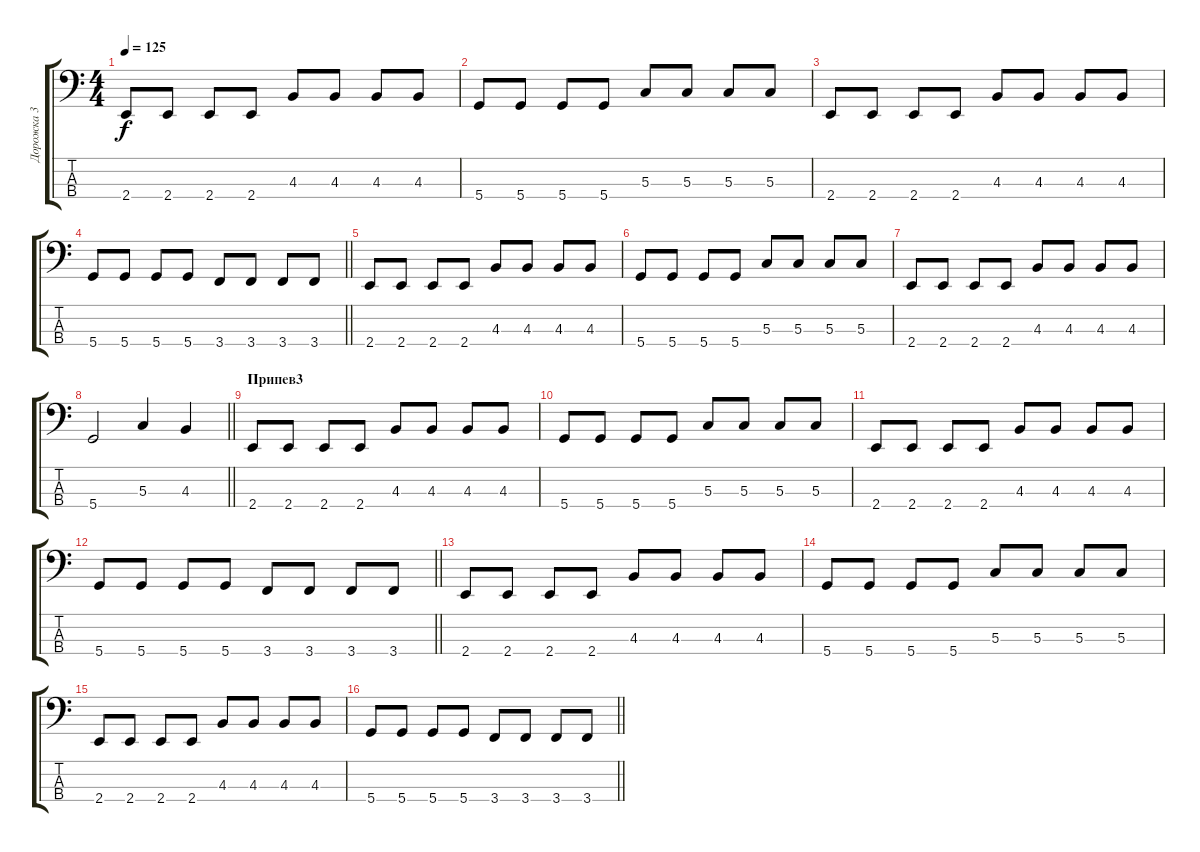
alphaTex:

\track ("Дорожка 3" "Дорожка 3") {instrument electricbassfinger}
\staff {score tabs}
\tuning (F2 C2 G1 D1) {hide}
\ts (4 4)
\tempo 125
\clef f4
\ks c
2.4.8{dy f} 2.4.8 2.4.8 2.4.8 4.3.8 4.3.8 4.3.8 4.3.8 |
5.4.8 5.4.8 5.4.8 5.4.8 5.3.8 5.3.8 5.3.8 5.3.8 |
2.4.8 2.4.8 2.4.8 2.4.8 4.3.8 4.3.8 4.3.8 4.3.8 |
\barLineRight lightlight
5.4.8 5.4.8 5.4.8 5.4.8 3.4.8 3.4.8 3.4.8 3.4.8 |
2.4.8 2.4.8 2.4.8 2.4.8 4.3.8 4.3.8 4.3.8 4.3.8 |
5.4.8 5.4.8 5.4.8 5.4.8 5.3.8 5.3.8 5.3.8 5.3.8 |
2.4.8 2.4.8 2.4.8 2.4.8 4.3.8 4.3.8 4.3.8 4.3.8 |
\barLineRight lightlight
5.4.2 5.3.4 4.3.4 |
\section ("" "Припев3")
2.4.8 2.4.8 2.4.8 2.4.8 4.3.8 4.3.8 4.3.8 4.3.8 |
5.4.8 5.4.8 5.4.8 5.4.8 5.3.8 5.3.8 5.3.8 5.3.8 |
2.4.8 2.4.8 2.4.8 2.4.8 4.3.8 4.3.8 4.3.8 4.3.8 |
\barLineRight lightlight
5.4.8 5.4.8 5.4.8 5.4.8 3.4.8 3.4.8 3.4.8 3.4.8 |
2.4.8 2.4.8 2.4.8 2.4.8 4.3.8 4.3.8 4.3.8 4.3.8 |
5.4.8 5.4.8 5.4.8 5.4.8 5.3.8 5.3.8 5.3.8 5.3.8 |
2.4.8 2.4.8 2.4.8 2.4.8 4.3.8 4.3.8 4.3.8 4.3.8 |
\barLineRight lightlight
5.4.8 5.4.8 5.4.8 5.4.8 3.4.8 3.4.8 3.4.8 3.4.8
